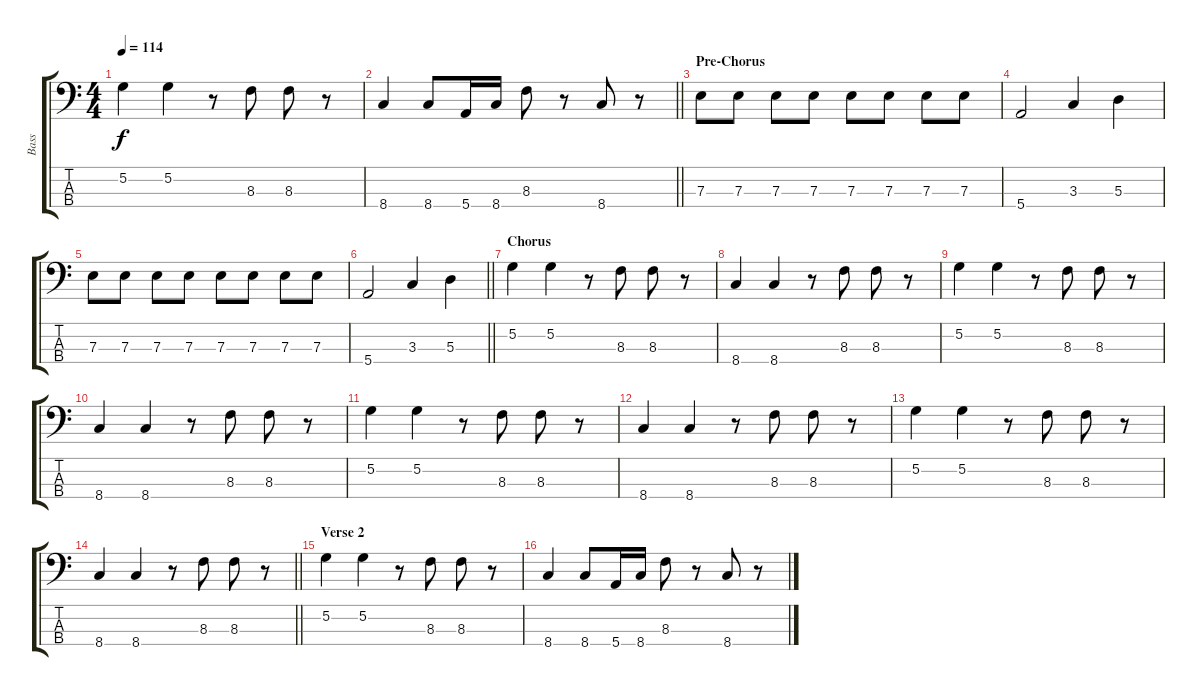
\track ("Bass" "Bass") {instrument electricbassfinger}
\staff {score tabs}
\tuning (G2 D2 A1 E1) {hide}
\ts (4 4)
\tempo 114
\clef f4
\ks c
5.2.4{dy f} 5.2.4 r.8 8.3.8 8.3.8 r.8 |
\barLineRight lightlight
8.4.4 8.4.8 5.4.16 8.4.16 8.3.8 r.8 8.4.8 r.8 |
\section ("" "Pre-Chorus")
7.3.8 7.3.8 7.3.8 7.3.8 7.3.8 7.3.8 7.3.8 7.3.8 |
5.4.2 3.3.4 5.3.4 |
7.3.8 7.3.8 7.3.8 7.3.8 7.3.8 7.3.8 7.3.8 7.3.8 |
\barLineRight lightlight
5.4.2 3.3.4 5.3.4 |
\section ("" "Chorus")
5.2.4 5.2.4 r.8 8.3.8 8.3.8 r.8 |
8.4.4 8.4.4 r.8 8.3.8 8.3.8 r.8 |
5.2.4 5.2.4 r.8 8.3.8 8.3.8 r.8 |
8.4.4 8.4.4 r.8 8.3.8 8.3.8 r.8 |
5.2.4 5.2.4 r.8 8.3.8 8.3.8 r.8 |
8.4.4 8.4.4 r.8 8.3.8 8.3.8 r.8 |
5.2.4 5.2.4 r.8 8.3.8 8.3.8 r.8 |
\barLineRight lightlight
8.4.4 8.4.4 r.8 8.3.8 8.3.8 r.8 |
\section ("" "Verse 2")
5.2.4 5.2.4 r.8 8.3.8 8.3.8 r.8 |
8.4.4 8.4.8 5.4.16 8.4.16 8.3.8 r.8 8.4.8 r.8
